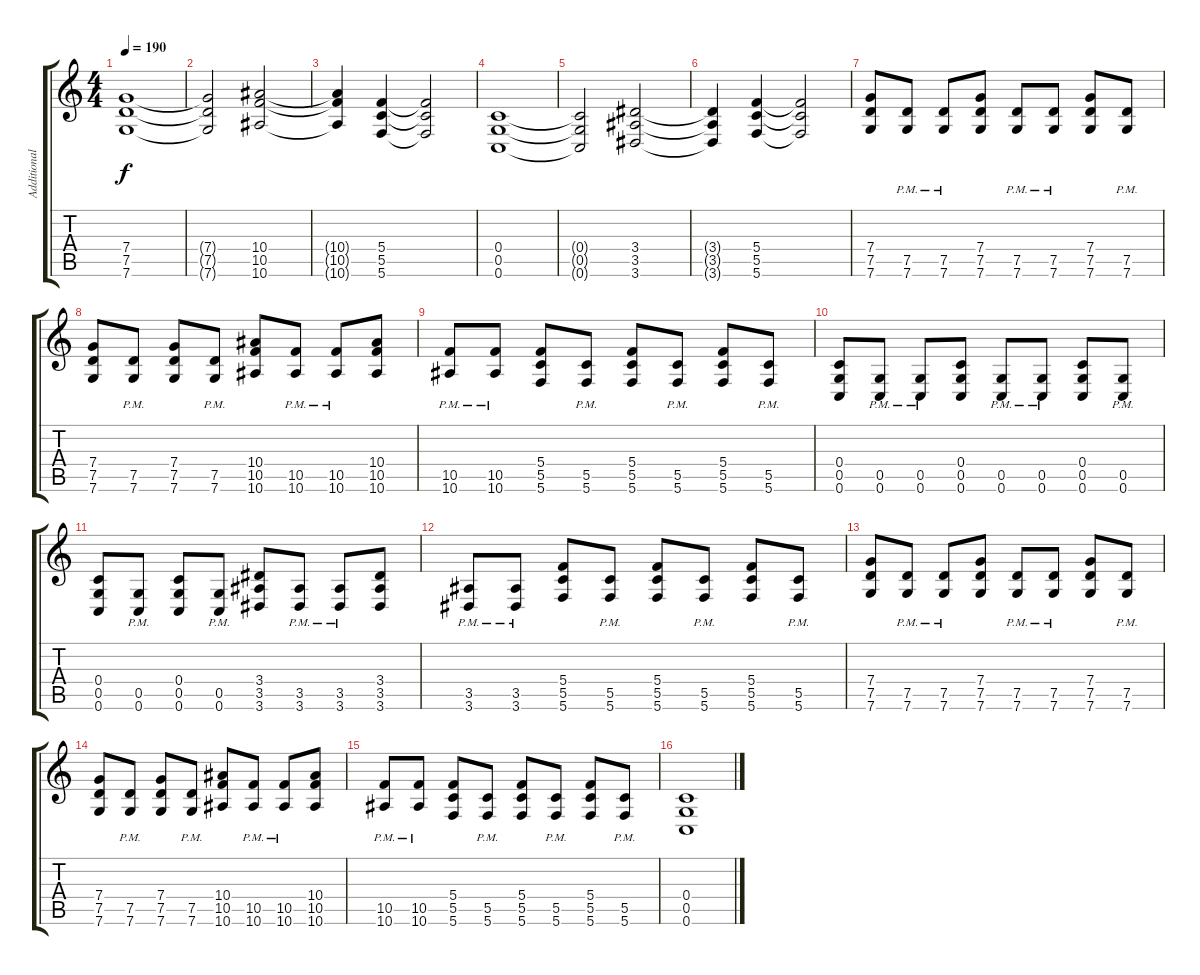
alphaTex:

\track ("Additional Guitar" "Additional") {instrument distortionguitar}
\staff {score tabs}
\tuning (D4 A3 F3 C3 G2 C2) {hide}
\ts (4 4)
\tempo 190
\clef g2
\ks c
(7.4 7.5 7.6).1{dy f} |
(7.4{t} 7.5{t} 7.6{t}).2 (10.4 10.5 10.6).2 |
(10.4{t} 10.5{t} 10.6{t}).4 (5.4 5.5 5.6).4 (5.4{t} 5.5{t} 5.6{t}).2 |
(0.4 0.5 0.6).1 |
(0.4{t} 0.5{t} 0.6{t}).2 (3.4 3.5 3.6).2 |
(3.4{t} 3.5{t} 3.6{t}).4 (5.4 5.5 5.6).4 (5.4{t} 5.5{t} 5.6{t}).2 |
(7.4 7.5 7.6).8 (7.5{pm} 7.6{pm}).8 (7.5{pm} 7.6{pm}).8 (7.4 7.5 7.6).8 (7.5{pm} 7.6{pm}).8 (7.5{pm} 7.6{pm}).8 (7.4 7.5 7.6).8 (7.5{pm} 7.6{pm}).8 |
(7.4 7.5 7.6).8 (7.5{pm} 7.6{pm}).8 (7.4 7.5 7.6).8 (7.5{pm} 7.6{pm}).8 (10.4 10.5 10.6).8 (10.5{pm} 10.6{pm}).8 (10.5{pm} 10.6{pm}).8 (10.4 10.5 10.6).8 |
(10.5{pm} 10.6{pm}).8 (10.5{pm} 10.6{pm}).8 (5.4 5.5 5.6).8 (5.5{pm} 5.6{pm}).8 (5.4 5.5 5.6).8 (5.5{pm} 5.6{pm}).8 (5.4 5.5 5.6).8 (5.5{pm} 5.6{pm}).8 |
(0.4 0.5 0.6).8 (0.5{pm} 0.6{pm}).8 (0.5{pm} 0.6{pm}).8 (0.4 0.5 0.6).8 (0.5{pm} 0.6{pm}).8 (0.5{pm} 0.6{pm}).8 (0.4 0.5 0.6).8 (0.5{pm} 0.6{pm}).8 |
(0.4 0.5 0.6).8 (0.5{pm} 0.6{pm}).8 (0.4 0.5 0.6).8 (0.5{pm} 0.6{pm}).8 (3.4 3.5 3.6).8 (3.5{pm} 3.6{pm}).8 (3.5{pm} 3.6{pm}).8 (3.4 3.5 3.6).8 |
(3.5{pm} 3.6{pm}).8 (3.5{pm} 3.6{pm}).8 (5.4 5.5 5.6).8 (5.5{pm} 5.6{pm}).8 (5.4 5.5 5.6).8 (5.5{pm} 5.6{pm}).8 (5.4 5.5 5.6).8 (5.5{pm} 5.6{pm}).8 |
(7.4 7.5 7.6).8 (7.5{pm} 7.6{pm}).8 (7.5{pm} 7.6{pm}).8 (7.4 7.5 7.6).8 (7.5{pm} 7.6{pm}).8 (7.5{pm} 7.6{pm}).8 (7.4 7.5 7.6).8 (7.5{pm} 7.6{pm}).8 |
(7.4 7.5 7.6).8 (7.5{pm} 7.6{pm}).8 (7.4 7.5 7.6).8 (7.5{pm} 7.6{pm}).8 (10.4 10.5 10.6).8 (10.5{pm} 10.6{pm}).8 (10.5{pm} 10.6{pm}).8 (10.4 10.5 10.6).8 |
(10.5{pm} 10.6{pm}).8 (10.5{pm} 10.6{pm}).8 (5.4 5.5 5.6).8 (5.5{pm} 5.6{pm}).8 (5.4 5.5 5.6).8 (5.5{pm} 5.6{pm}).8 (5.4 5.5 5.6).8 (5.5{pm} 5.6{pm}).8 |
(0.4 0.5 0.6).1
